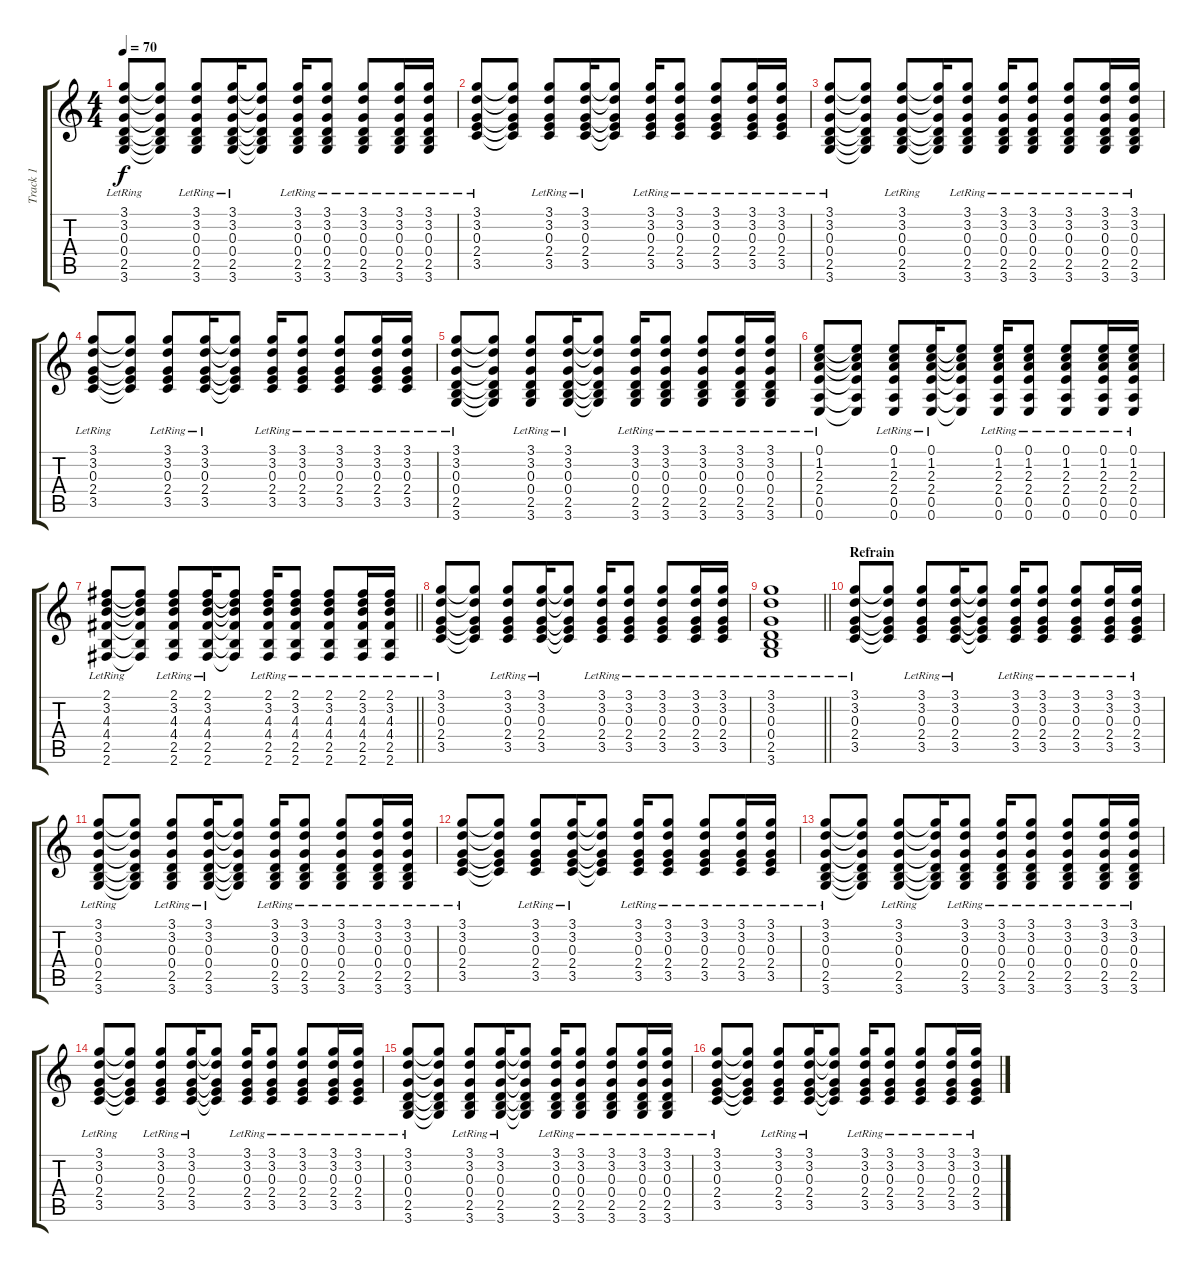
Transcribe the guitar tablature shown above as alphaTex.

\track ("Track 1" "Track 1") {instrument electricguitarclean}
\staff {score tabs}
\tuning (E4 B3 G3 D3 A2 E2) {hide}
\ts (4 4)
\tempo 70
\clef g2
\ks c
(3.1{lr} 3.2{lr} 0.3{lr} 0.4{lr} 2.5{lr} 3.6{lr}).8{dy f} (3.1{t} 3.2{t} 0.3{t} 0.4{t} 2.5{t} 3.6{t}).8 (3.1{lr} 3.2{lr} 0.3{lr} 0.4{lr} 2.5{lr} 3.6{lr}).8 (3.1{lr} 3.2{lr} 0.3{lr} 0.4{lr} 2.5{lr} 3.6{lr}).16 (3.1{t} 3.2{t} 0.3{t} 0.4{t} 2.5{t} 3.6{t}).8 (3.1{lr} 3.2{lr} 0.3{lr} 0.4{lr} 2.5{lr} 3.6{lr}).16 (3.1{lr} 3.2{lr} 0.3{lr} 0.4{lr} 2.5{lr} 3.6{lr}).8 (3.1{lr} 3.2{lr} 0.3{lr} 0.4{lr} 2.5{lr} 3.6{lr}).8 (3.1{lr} 3.2{lr} 0.3{lr} 0.4{lr} 2.5{lr} 3.6{lr}).16 (3.1{lr} 3.2{lr} 0.3{lr} 0.4{lr} 2.5{lr} 3.6{lr}).16 |
(3.1{lr} 3.2{lr} 0.3{lr} 2.4{lr} 3.5{lr}).8 (3.1{t} 3.2{t} 0.3{t} 2.4{t} 3.5{t}).8 (3.1{lr} 3.2{lr} 0.3{lr} 2.4{lr} 3.5{lr}).8 (3.1{lr} 3.2{lr} 0.3{lr} 2.4{lr} 3.5{lr}).16 (3.1{t} 3.2{t} 0.3{t} 2.4{t} 3.5{t}).8 (3.1{lr} 3.2{lr} 0.3{lr} 2.4{lr} 3.5{lr}).16 (3.1{lr} 3.2{lr} 0.3{lr} 2.4{lr} 3.5{lr}).8 (3.1{lr} 3.2{lr} 0.3{lr} 2.4{lr} 3.5{lr}).8 (3.1{lr} 3.2{lr} 0.3{lr} 2.4{lr} 3.5{lr}).16 (3.1{lr} 3.2{lr} 0.3{lr} 2.4{lr} 3.5{lr}).16 |
(3.1{lr} 3.2{lr} 0.3{lr} 0.4{lr} 2.5{lr} 3.6{lr}).8 (3.1{t} 3.2{t} 0.3{t} 0.4{t} 2.5{t} 3.6{t}).8 (3.1{lr} 3.2{lr} 0.3{lr} 0.4{lr} 2.5{lr} 3.6{lr}).8 (3.1{t} 3.2{t} 0.3{t} 0.4{t} 2.5{t} 3.6{t}).16 (3.1{lr} 3.2{lr} 0.3{lr} 0.4{lr} 2.5{lr} 3.6{lr}).8 (3.1{lr} 3.2{lr} 0.3{lr} 0.4{lr} 2.5{lr} 3.6{lr}).16 (3.1{lr} 3.2{lr} 0.3{lr} 0.4{lr} 2.5{lr} 3.6{lr}).8 (3.1{lr} 3.2{lr} 0.3{lr} 0.4{lr} 2.5{lr} 3.6{lr}).8 (3.1{lr} 3.2{lr} 0.3{lr} 0.4{lr} 2.5{lr} 3.6{lr}).16 (3.1{lr} 3.2{lr} 0.3{lr} 0.4{lr} 2.5{lr} 3.6{lr}).16 |
(3.1{lr} 3.2{lr} 0.3{lr} 2.4{lr} 3.5{lr}).8 (3.1{t} 3.2{t} 0.3{t} 2.4{t} 3.5{t}).8 (3.1{lr} 3.2{lr} 0.3{lr} 2.4{lr} 3.5{lr}).8 (3.1{lr} 3.2{lr} 0.3{lr} 2.4{lr} 3.5{lr}).16 (3.1{t} 3.2{t} 0.3{t} 2.4{t} 3.5{t}).8 (3.1{lr} 3.2{lr} 0.3{lr} 2.4{lr} 3.5{lr}).16 (3.1{lr} 3.2{lr} 0.3{lr} 2.4{lr} 3.5{lr}).8 (3.1{lr} 3.2{lr} 0.3{lr} 2.4{lr} 3.5{lr}).8 (3.1{lr} 3.2{lr} 0.3{lr} 2.4{lr} 3.5{lr}).16 (3.1{lr} 3.2{lr} 0.3{lr} 2.4{lr} 3.5{lr}).16 |
(3.1{lr} 3.2{lr} 0.3{lr} 0.4{lr} 2.5{lr} 3.6{lr}).8 (3.1{t} 3.2{t} 0.3{t} 0.4{t} 2.5{t} 3.6{t}).8 (3.1{lr} 3.2{lr} 0.3{lr} 0.4{lr} 2.5{lr} 3.6{lr}).8 (3.1{lr} 3.2{lr} 0.3{lr} 0.4{lr} 2.5{lr} 3.6{lr}).16 (3.1{t} 3.2{t} 0.3{t} 0.4{t} 2.5{t} 3.6{t}).8 (3.1{lr} 3.2{lr} 0.3{lr} 0.4{lr} 2.5{lr} 3.6{lr}).16 (3.1{lr} 3.2{lr} 0.3{lr} 0.4{lr} 2.5{lr} 3.6{lr}).8 (3.1{lr} 3.2{lr} 0.3{lr} 0.4{lr} 2.5{lr} 3.6{lr}).8 (3.1{lr} 3.2{lr} 0.3{lr} 0.4{lr} 2.5{lr} 3.6{lr}).16 (3.1{lr} 3.2{lr} 0.3{lr} 0.4{lr} 2.5{lr} 3.6{lr}).16 |
(0.1{lr} 1.2{lr} 2.3{lr} 2.4{lr} 0.5{lr} 0.6{lr}).8 (0.1{t} 1.2{t} 2.3{t} 2.4{t} 0.5{t} 0.6{t}).8 (0.1{lr} 1.2{lr} 2.3{lr} 2.4{lr} 0.5{lr} 0.6{lr}).8 (0.1{lr} 1.2{lr} 2.3{lr} 2.4{lr} 0.5{lr} 0.6{lr}).16 (0.1{t} 1.2{t} 2.3{t} 2.4{t} 0.5{t} 0.6{t}).8 (0.1{lr} 1.2{lr} 2.3{lr} 2.4{lr} 0.5{lr} 0.6{lr}).16 (0.1{lr} 1.2{lr} 2.3{lr} 2.4{lr} 0.5{lr} 0.6{lr}).8 (0.1{lr} 1.2{lr} 2.3{lr} 2.4{lr} 0.5{lr} 0.6{lr}).8 (0.1{lr} 1.2{lr} 2.3{lr} 2.4{lr} 0.5{lr} 0.6{lr}).16 (0.1{lr} 1.2{lr} 2.3{lr} 2.4{lr} 0.5{lr} 0.6{lr}).16 |
\barLineRight lightlight
(2.1{lr} 3.2{lr} 4.3{lr} 4.4{lr} 2.5{lr} 2.6{lr}).8 (2.1{t} 3.2{t} 4.3{t} 4.4{t} 2.5{t} 2.6{t}).8 (2.1{lr} 3.2{lr} 4.3{lr} 4.4{lr} 2.5{lr} 2.6{lr}).8 (2.1{lr} 3.2{lr} 4.3{lr} 4.4{lr} 2.5{lr} 2.6{lr}).16 (2.1{t} 3.2{t} 4.3{t} 4.4{t} 2.5{t} 2.6{t}).8 (2.1{lr} 3.2{lr} 4.3{lr} 4.4{lr} 2.5{lr} 2.6{lr}).16 (2.1{lr} 3.2{lr} 4.3{lr} 4.4{lr} 2.5{lr} 2.6{lr}).8 (2.1{lr} 3.2{lr} 4.3{lr} 4.4{lr} 2.5{lr} 2.6{lr}).8 (2.1{lr} 3.2{lr} 4.3{lr} 4.4{lr} 2.5{lr} 2.6{lr}).16 (2.1{lr} 3.2{lr} 4.3{lr} 4.4{lr} 2.5{lr} 2.6{lr}).16 |
(3.1{lr} 3.2{lr} 0.3{lr} 2.4{lr} 3.5{lr}).8 (3.1{t} 3.2{t} 0.3{t} 2.4{t} 3.5{t}).8 (3.1{lr} 3.2{lr} 0.3{lr} 2.4{lr} 3.5{lr}).8 (3.1{lr} 3.2{lr} 0.3{lr} 2.4{lr} 3.5{lr}).16 (3.1{t} 3.2{t} 0.3{t} 2.4{t} 3.5{t}).8 (3.1{lr} 3.2{lr} 0.3{lr} 2.4{lr} 3.5{lr}).16 (3.1{lr} 3.2{lr} 0.3{lr} 2.4{lr} 3.5{lr}).8 (3.1{lr} 3.2{lr} 0.3{lr} 2.4{lr} 3.5{lr}).8 (3.1{lr} 3.2{lr} 0.3{lr} 2.4{lr} 3.5{lr}).16 (3.1{lr} 3.2{lr} 0.3{lr} 2.4{lr} 3.5{lr}).16 |
\barLineRight lightlight
(3.1{lr} 3.2{lr} 0.3{lr} 0.4{lr} 2.5{lr} 3.6{lr}).1 |
\section ("" "Refrain")
(3.1{lr} 3.2{lr} 0.3{lr} 2.4{lr} 3.5{lr}).8 (3.1{t} 3.2{t} 0.3{t} 2.4{t} 3.5{t}).8 (3.1{lr} 3.2{lr} 0.3{lr} 2.4{lr} 3.5{lr}).8 (3.1{lr} 3.2{lr} 0.3{lr} 2.4{lr} 3.5{lr}).16 (3.1{t} 3.2{t} 0.3{t} 2.4{t} 3.5{t}).8 (3.1{lr} 3.2{lr} 0.3{lr} 2.4{lr} 3.5{lr}).16 (3.1{lr} 3.2{lr} 0.3{lr} 2.4{lr} 3.5{lr}).8 (3.1{lr} 3.2{lr} 0.3{lr} 2.4{lr} 3.5{lr}).8 (3.1{lr} 3.2{lr} 0.3{lr} 2.4{lr} 3.5{lr}).16 (3.1{lr} 3.2{lr} 0.3{lr} 2.4{lr} 3.5{lr}).16 |
(3.1{lr} 3.2{lr} 0.3{lr} 0.4{lr} 2.5{lr} 3.6{lr}).8 (3.1{t} 3.2{t} 0.3{t} 0.4{t} 2.5{t} 3.6{t}).8 (3.1{lr} 3.2{lr} 0.3{lr} 0.4{lr} 2.5{lr} 3.6{lr}).8 (3.1{lr} 3.2{lr} 0.3{lr} 0.4{lr} 2.5{lr} 3.6{lr}).16 (3.1{t} 3.2{t} 0.3{t} 0.4{t} 2.5{t} 3.6{t}).8 (3.1{lr} 3.2{lr} 0.3{lr} 0.4{lr} 2.5{lr} 3.6{lr}).16 (3.1{lr} 3.2{lr} 0.3{lr} 0.4{lr} 2.5{lr} 3.6{lr}).8 (3.1{lr} 3.2{lr} 0.3{lr} 0.4{lr} 2.5{lr} 3.6{lr}).8 (3.1{lr} 3.2{lr} 0.3{lr} 0.4{lr} 2.5{lr} 3.6{lr}).16 (3.1{lr} 3.2{lr} 0.3{lr} 0.4{lr} 2.5{lr} 3.6{lr}).16 |
(3.1{lr} 3.2{lr} 0.3{lr} 2.4{lr} 3.5{lr}).8 (3.1{t} 3.2{t} 0.3{t} 2.4{t} 3.5{t}).8 (3.1{lr} 3.2{lr} 0.3{lr} 2.4{lr} 3.5{lr}).8 (3.1{lr} 3.2{lr} 0.3{lr} 2.4{lr} 3.5{lr}).16 (3.1{t} 3.2{t} 0.3{t} 2.4{t} 3.5{t}).8 (3.1{lr} 3.2{lr} 0.3{lr} 2.4{lr} 3.5{lr}).16 (3.1{lr} 3.2{lr} 0.3{lr} 2.4{lr} 3.5{lr}).8 (3.1{lr} 3.2{lr} 0.3{lr} 2.4{lr} 3.5{lr}).8 (3.1{lr} 3.2{lr} 0.3{lr} 2.4{lr} 3.5{lr}).16 (3.1{lr} 3.2{lr} 0.3{lr} 2.4{lr} 3.5{lr}).16 |
(3.1{lr} 3.2{lr} 0.3{lr} 0.4{lr} 2.5{lr} 3.6{lr}).8 (3.1{t} 3.2{t} 0.3{t} 0.4{t} 2.5{t} 3.6{t}).8 (3.1{lr} 3.2{lr} 0.3{lr} 0.4{lr} 2.5{lr} 3.6{lr}).8 (3.1{t} 3.2{t} 0.3{t} 0.4{t} 2.5{t} 3.6{t}).16 (3.1{lr} 3.2{lr} 0.3{lr} 0.4{lr} 2.5{lr} 3.6{lr}).8 (3.1{lr} 3.2{lr} 0.3{lr} 0.4{lr} 2.5{lr} 3.6{lr}).16 (3.1{lr} 3.2{lr} 0.3{lr} 0.4{lr} 2.5{lr} 3.6{lr}).8 (3.1{lr} 3.2{lr} 0.3{lr} 0.4{lr} 2.5{lr} 3.6{lr}).8 (3.1{lr} 3.2{lr} 0.3{lr} 0.4{lr} 2.5{lr} 3.6{lr}).16 (3.1{lr} 3.2{lr} 0.3{lr} 0.4{lr} 2.5{lr} 3.6{lr}).16 |
(3.1{lr} 3.2{lr} 0.3{lr} 2.4{lr} 3.5{lr}).8 (3.1{t} 3.2{t} 0.3{t} 2.4{t} 3.5{t}).8 (3.1{lr} 3.2{lr} 0.3{lr} 2.4{lr} 3.5{lr}).8 (3.1{lr} 3.2{lr} 0.3{lr} 2.4{lr} 3.5{lr}).16 (3.1{t} 3.2{t} 0.3{t} 2.4{t} 3.5{t}).8 (3.1{lr} 3.2{lr} 0.3{lr} 2.4{lr} 3.5{lr}).16 (3.1{lr} 3.2{lr} 0.3{lr} 2.4{lr} 3.5{lr}).8 (3.1{lr} 3.2{lr} 0.3{lr} 2.4{lr} 3.5{lr}).8 (3.1{lr} 3.2{lr} 0.3{lr} 2.4{lr} 3.5{lr}).16 (3.1{lr} 3.2{lr} 0.3{lr} 2.4{lr} 3.5{lr}).16 |
(3.1{lr} 3.2{lr} 0.3{lr} 0.4{lr} 2.5{lr} 3.6{lr}).8 (3.1{t} 3.2{t} 0.3{t} 0.4{t} 2.5{t} 3.6{t}).8 (3.1{lr} 3.2{lr} 0.3{lr} 0.4{lr} 2.5{lr} 3.6{lr}).8 (3.1{lr} 3.2{lr} 0.3{lr} 0.4{lr} 2.5{lr} 3.6{lr}).16 (3.1{t} 3.2{t} 0.3{t} 0.4{t} 2.5{t} 3.6{t}).8 (3.1{lr} 3.2{lr} 0.3{lr} 0.4{lr} 2.5{lr} 3.6{lr}).16 (3.1{lr} 3.2{lr} 0.3{lr} 0.4{lr} 2.5{lr} 3.6{lr}).8 (3.1{lr} 3.2{lr} 0.3{lr} 0.4{lr} 2.5{lr} 3.6{lr}).8 (3.1{lr} 3.2{lr} 0.3{lr} 0.4{lr} 2.5{lr} 3.6{lr}).16 (3.1{lr} 3.2{lr} 0.3{lr} 0.4{lr} 2.5{lr} 3.6{lr}).16 |
(3.1{lr} 3.2{lr} 0.3{lr} 2.4{lr} 3.5{lr}).8 (3.1{t} 3.2{t} 0.3{t} 2.4{t} 3.5{t}).8 (3.1{lr} 3.2{lr} 0.3{lr} 2.4{lr} 3.5{lr}).8 (3.1{lr} 3.2{lr} 0.3{lr} 2.4{lr} 3.5{lr}).16 (3.1{t} 3.2{t} 0.3{t} 2.4{t} 3.5{t}).8 (3.1{lr} 3.2{lr} 0.3{lr} 2.4{lr} 3.5{lr}).16 (3.1{lr} 3.2{lr} 0.3{lr} 2.4{lr} 3.5{lr}).8 (3.1{lr} 3.2{lr} 0.3{lr} 2.4{lr} 3.5{lr}).8 (3.1{lr} 3.2{lr} 0.3{lr} 2.4{lr} 3.5{lr}).16 (3.1{lr} 3.2{lr} 0.3{lr} 2.4{lr} 3.5{lr}).16
